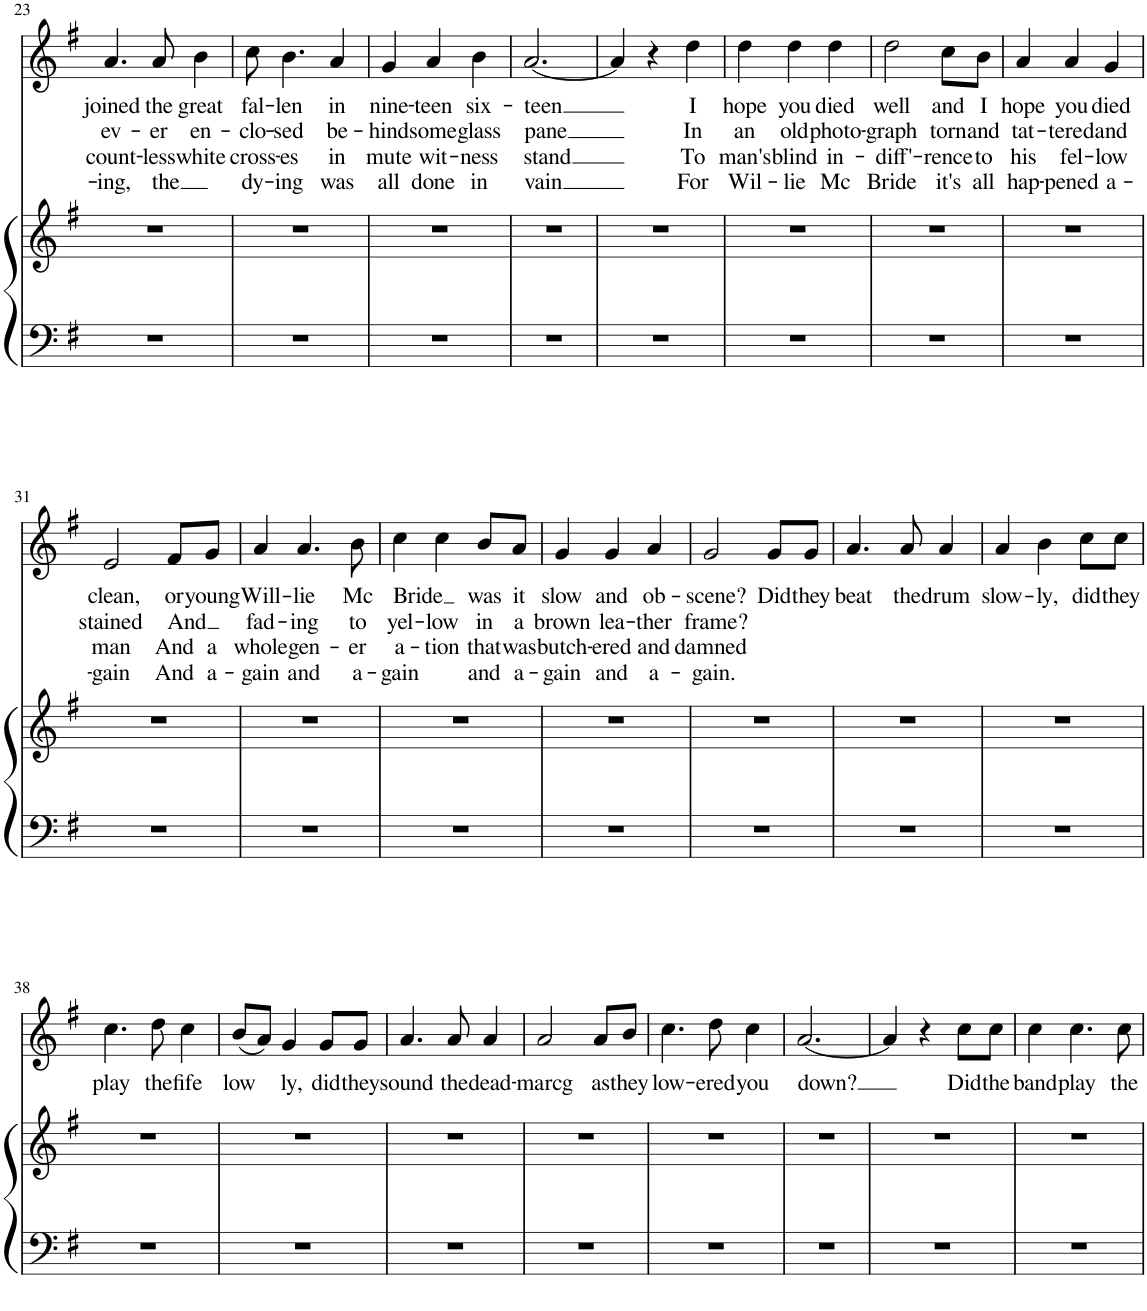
**kern	**kern	**kern	**text	**text	**text	**text
*part2	*part2	*part1	*part1	*part1	*part1	*part1
*staff3	*staff2	*staff1	*staff1	*staff1	*staff1	*staff1
*I"Piano	*	*I"Voice	*	*	*	*
*I'Pno	*	*	*	*	*	*
!!LO:PB:g=z
*clefF4	*clefG2	*clefG2	*	*	*	*
*k[f#]	*k[f#]	*k[f#]	*	*	*	*
*M3/4	*M3/4	*M3/4	*	*	*	*
=23	=23	=23	=23	=23	=23	=23
!	!	!	!LO:LY:b	!LO:LY:b	!LO:LY:b	!LO:LY:b
2.r	2.r	4.a/	joined	ev-	count-	-ing,
!	!	!	!LO:LY:b	!LO:LY:b	!LO:LY:b	!LO:LY:b
.	.	8a/	the	-er	-less	the
!	!	!	!LO:LY:b	!LO:LY:b	!LO:LY:b	!
.	.	4b\	great	en-	white	.
=24	=24	=24	=24	=24	=24	=24
!	!	!	!LO:LY:b	!LO:LY:b	!LO:LY:b	!LO:LY:b
2.r	2.r	8cc\	fal-	-clo-	cross-	dy-
!	!	!	!LO:LY:b	!LO:LY:b	!LO:LY:b	!LO:LY:b
.	.	4.b\	-len	-sed	-es	-ing
!	!	!	!LO:LY:b	!LO:LY:b	!LO:LY:b	!LO:LY:b
.	.	4a/	in	be-	in	was
=25	=25	=25	=25	=25	=25	=25
!	!	!	!LO:LY:b	!LO:LY:b	!LO:LY:b	!LO:LY:b
2.r	2.r	4g/	nine-	-hind	mute	all
!	!	!	!LO:LY:b	!LO:LY:b	!LO:LY:b	!LO:LY:b
.	.	4a/	-teen	some	wit-	done
!	!	!	!LO:LY:b	!LO:LY:b	!LO:LY:b	!LO:LY:b
.	.	4b\	six-	glass	-ness	in
=26	=26	=26	=26	=26	=26	=26
!	!	!	!LO:LY:b	!LO:LY:b	!LO:LY:b	!LO:LY:b
2.r	2.r	[2.a/	-teen	pane	stand	vain
=27	=27	=27	=27	=27	=27	=27
2.r	2.r	4a/]	.	.	.	.
.	.	4r	.	.	.	.
!	!	!	!LO:LY:b	!LO:LY:b	!LO:LY:b	!LO:LY:b
.	.	4dd\	I	In	To	For
=28	=28	=28	=28	=28	=28	=28
!	!	!	!LO:LY:b	!LO:LY:b	!LO:LY:b	!LO:LY:b
2.r	2.r	4dd\	hope	an	man's	Wil-
!	!	!	!LO:LY:b	!LO:LY:b	!LO:LY:b	!LO:LY:b
.	.	4dd\	you	old	blind	-lie
!	!	!	!LO:LY:b	!LO:LY:b	!LO:LY:b	!LO:LY:b
.	.	4dd\	died	photo-	in-	Mc
=29	=29	=29	=29	=29	=29	=29
!	!	!	!LO:LY:b	!LO:LY:b	!LO:LY:b	!LO:LY:b
2.r	2.r	2dd\	well	-graph	-diff'-	Bride
!	!	!	!LO:LY:b	!LO:LY:b	!LO:LY:b	!LO:LY:b
.	.	8cc\L	and	torn	-rence	it's
!	!	!	!LO:LY:b	!LO:LY:b	!LO:LY:b	!LO:LY:b
.	.	8b\J	I	and	to	all
=30	=30	=30	=30	=30	=30	=30
!	!	!	!LO:LY:b	!LO:LY:b	!LO:LY:b	!LO:LY:b
2.r	2.r	4a/	hope	tat-	his	hap-
!	!	!	!LO:LY:b	!LO:LY:b	!LO:LY:b	!LO:LY:b
.	.	4a/	you	-tered	fel-	-pened
!	!	!	!LO:LY:b	!LO:LY:b	!LO:LY:b	!LO:LY:b
.	.	4g/	died	and	-low	a-
!!LO:LB:g=z
=31	=31	=31	=31	=31	=31	=31
!	!	!	!LO:LY:b	!LO:LY:b	!LO:LY:b	!LO:LY:b
2.r	2.r	2e/	clean,	stained	man	-gain
!	!	!	!LO:LY:b	!LO:LY:b	!LO:LY:b	!LO:LY:b
.	.	8f#/L	or	And	And	And
!	!	!	!LO:LY:b	!	!LO:LY:b	!LO:LY:b
.	.	8g/J	young	.	a	a-
=32	=32	=32	=32	=32	=32	=32
!	!	!	!LO:LY:b	!LO:LY:b	!LO:LY:b	!LO:LY:b
2.r	2.r	4a/	Will-	fad-	whole	-gain
!	!	!	!LO:LY:b	!LO:LY:b	!LO:LY:b	!LO:LY:b
.	.	4.a/	-lie	-ing	gen-	and
!	!	!	!LO:LY:b	!LO:LY:b	!LO:LY:b	!LO:LY:b
.	.	8b\	Mc	to	-er	a-
=33	=33	=33	=33	=33	=33	=33
!	!	!	!LO:LY:b	!LO:LY:b	!LO:LY:b	!LO:LY:b
2.r	2.r	4cc\	Bride	yel-	a-	gain
!	!	!	!	!LO:LY:b	!LO:LY:b	!
.	.	4cc\	.	-low	-tion	.
!	!	!	!LO:LY:b	!LO:LY:b	!LO:LY:b	!LO:LY:b
.	.	8b/L	was	in	that	and
!	!	!	!LO:LY:b	!LO:LY:b	!LO:LY:b	!LO:LY:b
.	.	8a/J	it	a	was	a-
=34	=34	=34	=34	=34	=34	=34
!	!	!	!LO:LY:b	!LO:LY:b	!LO:LY:b	!LO:LY:b
2.r	2.r	4g/	slow	brown	butch-	-gain
!	!	!	!LO:LY:b	!LO:LY:b	!LO:LY:b	!LO:LY:b
.	.	4g/	and	lea-	-ered	and
!	!	!	!LO:LY:b	!LO:LY:b	!LO:LY:b	!LO:LY:b
.	.	4a/	ob-	-ther	and	a-
=35	=35	=35	=35	=35	=35	=35
!	!	!	!LO:LY:b	!LO:LY:b	!LO:LY:b	!LO:LY:b
2.r	2.r	2g/	scene?	frame?	damned	-gain.
!	!	!	!LO:LY:b	!	!	!
.	.	8g/L	Did	.	.	.
!	!	!	!LO:LY:b	!	!	!
.	.	8g/J	they	.	.	.
=36	=36	=36	=36	=36	=36	=36
!	!	!	!LO:LY:b	!	!	!
2.r	2.r	4.a/	beat	.	.	.
!	!	!	!LO:LY:b	!	!	!
.	.	8a/	the	.	.	.
!	!	!	!LO:LY:b	!	!	!
.	.	4a/	drum	.	.	.
=37	=37	=37	=37	=37	=37	=37
!	!	!	!LO:LY:b	!	!	!
2.r	2.r	4a/	slow-	.	.	.
!	!	!	!LO:LY:b	!	!	!
.	.	4b\	-ly,	.	.	.
!	!	!	!LO:LY:b	!	!	!
.	.	8cc\L	did	.	.	.
!	!	!	!LO:LY:b	!	!	!
.	.	8cc\J	they	.	.	.
!!LO:LB:g=z
=38	=38	=38	=38	=38	=38	=38
!	!	!	!LO:LY:b	!	!	!
2.r	2.r	4.cc\	play	.	.	.
!	!	!	!LO:LY:b	!	!	!
.	.	8dd\	the	.	.	.
!	!	!	!LO:LY:b	!	!	!
.	.	4cc\	fife	.	.	.
=39	=39	=39	=39	=39	=39	=39
!	!	!	!LO:LY:b	!	!	!
2.r	2.r	(8b/L	low	.	.	.
.	.	8a/J)	.	.	.	.
!	!	!	!LO:LY:b	!	!	!
.	.	4g/	ly,	.	.	.
!	!	!	!LO:LY:b	!	!	!
.	.	8g/L	did	.	.	.
!	!	!	!LO:LY:b	!	!	!
.	.	8g/J	they	.	.	.
=40	=40	=40	=40	=40	=40	=40
!	!	!	!LO:LY:b	!	!	!
2.r	2.r	4.a/	sound	.	.	.
!	!	!	!LO:LY:b	!	!	!
.	.	8a/	the	.	.	.
!	!	!	!LO:LY:b	!	!	!
.	.	4a/	dead-	.	.	.
=41	=41	=41	=41	=41	=41	=41
!	!	!	!LO:LY:b	!	!	!
2.r	2.r	2a/	-marcg	.	.	.
!	!	!	!LO:LY:b	!	!	!
.	.	8a/L	as	.	.	.
!	!	!	!LO:LY:b	!	!	!
.	.	8b/J	they	.	.	.
=42	=42	=42	=42	=42	=42	=42
!	!	!	!LO:LY:b	!	!	!
2.r	2.r	4.cc\	low-	.	.	.
!	!	!	!LO:LY:b	!	!	!
.	.	8dd\	ered	.	.	.
!	!	!	!LO:LY:b	!	!	!
.	.	4cc\	you	.	.	.
=43	=43	=43	=43	=43	=43	=43
!	!	!	!LO:LY:b	!	!	!
2.r	2.r	[2.a/	down?	.	.	.
=44	=44	=44	=44	=44	=44	=44
2.r	2.r	4a/]	.	.	.	.
.	.	4r	.	.	.	.
!	!	!	!LO:LY:b	!	!	!
.	.	8cc\L	Did	.	.	.
!	!	!	!LO:LY:b	!	!	!
.	.	8cc\J	the	.	.	.
=45	=45	=45	=45	=45	=45	=45
!	!	!	!LO:LY:b	!	!	!
2.r	2.r	4cc\	band	.	.	.
!	!	!	!LO:LY:b	!	!	!
.	.	4.cc\	play	.	.	.
!	!	!	!LO:LY:b	!	!	!
.	.	8cc\	the	.	.	.
=	=	=	=	=	=	=
*-	*-	*-	*-	*-	*-	*-
